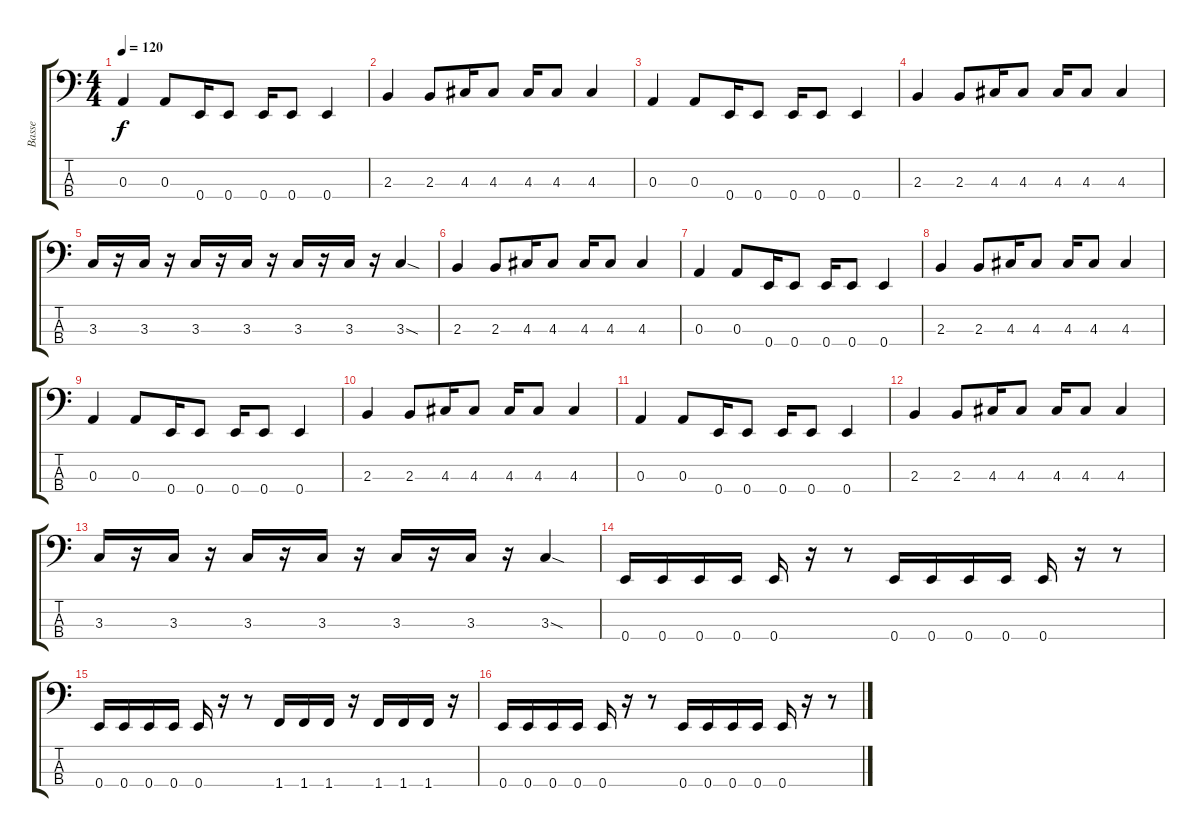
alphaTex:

\track ("Basse" "Basse") {instrument acousticguitarnylon}
\staff {score tabs}
\tuning (G2 D2 A1 E1) {hide}
\ts (4 4)
\tempo 120
\clef f4
\ks c
0.3.4{dy f} 0.3.8 0.4.16 0.4.8 0.4.16 0.4.8 0.4.4 |
2.3.4 2.3.8 4.3.16 4.3.8 4.3.16 4.3.8 4.3.4 |
0.3.4 0.3.8 0.4.16 0.4.8 0.4.16 0.4.8 0.4.4 |
2.3.4 2.3.8 4.3.16 4.3.8 4.3.16 4.3.8 4.3.4 |
3.3.16 r.16 3.3.16 r.16 3.3.16 r.16 3.3.16 r.16 3.3.16 r.16 3.3.16 r.16 3.3{sod}.4 |
2.3.4 2.3.8 4.3.16 4.3.8 4.3.16 4.3.8 4.3.4 |
0.3.4 0.3.8 0.4.16 0.4.8 0.4.16 0.4.8 0.4.4 |
2.3.4 2.3.8 4.3.16 4.3.8 4.3.16 4.3.8 4.3.4 |
0.3.4 0.3.8 0.4.16 0.4.8 0.4.16 0.4.8 0.4.4 |
2.3.4 2.3.8 4.3.16 4.3.8 4.3.16 4.3.8 4.3.4 |
0.3.4 0.3.8 0.4.16 0.4.8 0.4.16 0.4.8 0.4.4 |
2.3.4 2.3.8 4.3.16 4.3.8 4.3.16 4.3.8 4.3.4 |
3.3.16 r.16 3.3.16 r.16 3.3.16 r.16 3.3.16 r.16 3.3.16 r.16 3.3.16 r.16 3.3{sod}.4 |
0.4.16 0.4.16 0.4.16 0.4.16 0.4.16 r.16 r.8 0.4.16 0.4.16 0.4.16 0.4.16 0.4.16 r.16 r.8 |
0.4.16 0.4.16 0.4.16 0.4.16 0.4.16 r.16 r.8 1.4.16 1.4.16 1.4.16 r.16 1.4.16 1.4.16 1.4.16 r.16 |
0.4.16 0.4.16 0.4.16 0.4.16 0.4.16 r.16 r.8 0.4.16 0.4.16 0.4.16 0.4.16 0.4.16 r.16 r.8
